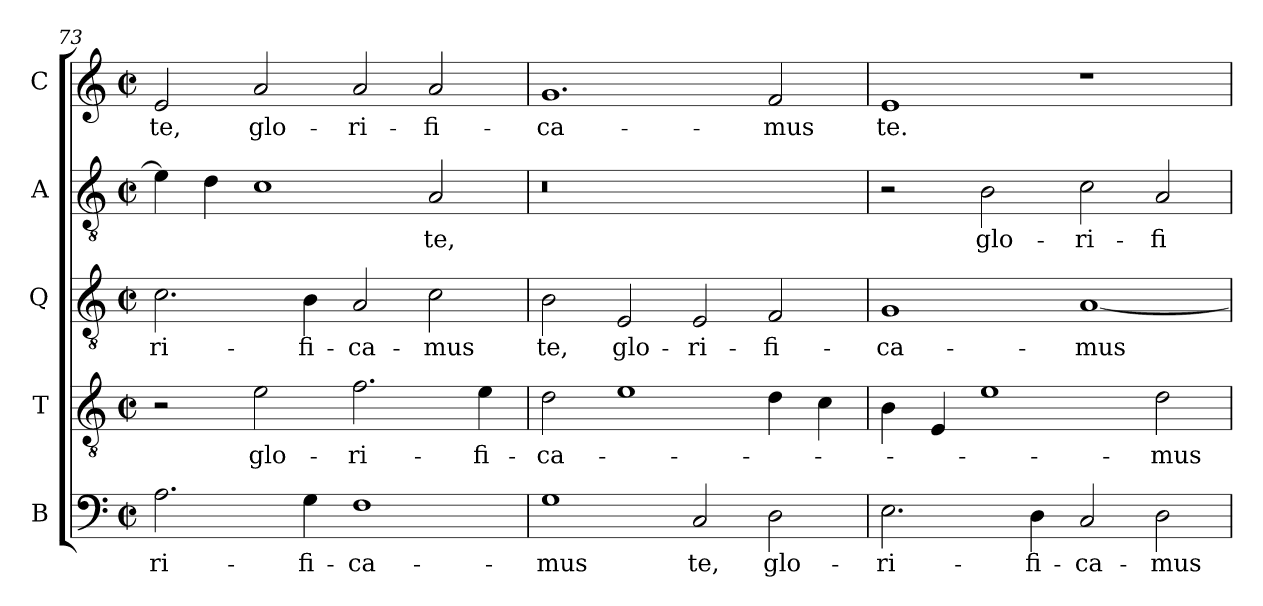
**kern	**text	**kern	**text	**kern	**text	**kern	**text	**kern	**text
*part5	*part5	*part4	*part4	*part3	*part3	*part2	*part2	*part1	*part1
*staff5	*staff5	*staff4	*staff4	*staff3	*staff3	*staff2	*staff2	*staff1	*staff1
*I"B	*	*I"T	*	*I"Q	*	*I"A	*	*I"C	*
*I'B	*	*I'T	*	*I'Q	*	*I'A	*	*I'C	*
*clefF4	*	*clefGv2	*	*clefGv2	*	*clefGv2	*	*clefG2	*
*M2/2	*	*M2/2	*	*M2/2	*	*M2/2	*	*M2/2	*
*met(c|)	*	*met(c|)	*	*met(c|)	*	*met(c|)	*	*met(c|)	*
=73	=73	=73	=73	=73	=73	=73	=73	=73	=73
!	!LO:LY:b:cj	!	!	!	!LO:LY:b:cj	!	!	!	!LO:LY:b:cj
2.A\	-ri-	2r	.	2.c\	-ri-	4e\]	.	2e/	te,
.	.	.	.	.	.	4d\	.	.	.
!	!	!	!LO:LY:b:cj	!	!	!	!	!	!LO:LY:b:cj
.	.	2e\	glo-	.	.	1c	.	2a/	glo-
!	!LO:LY:b:cj	!	!	!	!LO:LY:b:cj	!	!	!	!
4G\	-fi-	.	.	4B\	-fi-	.	.	.	.
!	!LO:LY:b:cj	!	!LO:LY:b:cj	!	!LO:LY:b:cj	!	!	!	!LO:LY:b:cj
1F	-ca-	2.f\	-ri-	2A/	-ca-	.	.	2a/	-ri-
!	!	!	!	!	!LO:LY:b:cj	!	!LO:LY:b:cj	!	!LO:LY:b:cj
.	.	.	.	2c\	-mus	2A/	te,	2a/	-fi-
!	!	!	!LO:LY:b:cj	!	!	!	!	!	!
.	.	4e\	-fi-	.	.	.	.	.	.
=74	=74	=74	=74	=74	=74	=74	=74	=74	=74
!	!LO:LY:b:cj	!	!LO:LY:b:cj	!	!LO:LY:b:cj	!	!	!	!LO:LY:b:cj
1G	-mus	2d\	-ca-	2B\	te,	0r	.	1.g	-ca-
!	!	!	!	!	!LO:LY:b:cj	!	!	!	!
.	.	1e	.	2E/	glo-	.	.	.	.
!	!LO:LY:b:cj	!	!	!	!LO:LY:b:cj	!	!	!	!
2C/	te,	.	.	2E/	-ri-	.	.	.	.
!	!LO:LY:b:cj	!	!	!	!LO:LY:b:cj	!	!	!	!LO:LY:b:cj
2D\	glo-	4d\	.	2F/	-fi-	.	.	2f/	-mus
.	.	4c\	.	.	.	.	.	.	.
=75	=75	=75	=75	=75	=75	=75	=75	=75	=75
!	!LO:LY:b:cj	!	!	!	!LO:LY:b:cj	!	!	!	!LO:LY:b:cj
2.E\	-ri-	4B\	.	1G	-ca-	2r	.	1e	te.
.	.	4E/	.	.	.	.	.	.	.
!	!	!	!	!	!	!	!LO:LY:b:cj	!	!
.	.	1e	.	.	.	2B\	glo-	.	.
!	!LO:LY:b:cj	!	!	!	!	!	!	!	!
4D\	-fi-	.	.	.	.	.	.	.	.
!	!LO:LY:b:cj	!	!	!	!LO:LY:b:cj	!	!LO:LY:b:cj	!	!
2C/	-ca-	.	.	[<1A	-mus	2c\	-ri-	1r	.
!	!LO:LY:b:cj	!	!LO:LY:b:cj	!	!	!	!LO:LY:b:cj	!	!
2D\	-mus	2d\	-mus	.	.	2A/	-fi-	.	.
=	=	=	=	=	=	=	=	=	=
*-	*-	*-	*-	*-	*-	*-	*-	*-	*-
